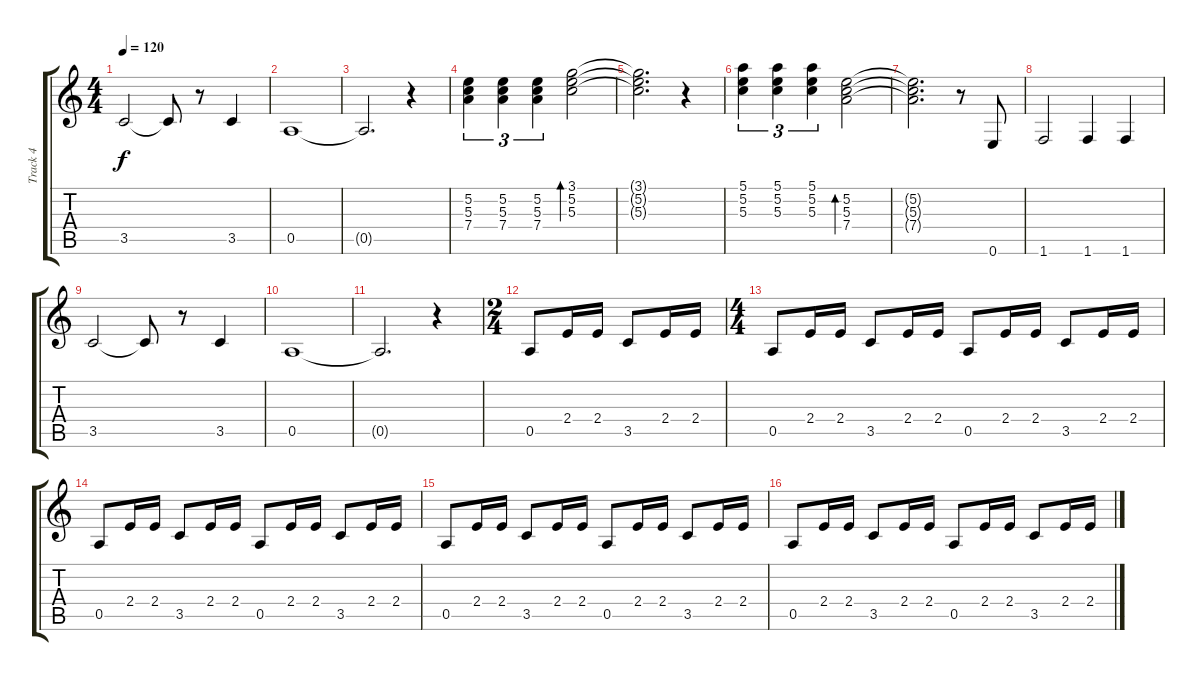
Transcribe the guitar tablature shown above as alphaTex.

\track ("Track 4" "Track 4") {instrument acousticguitarsteel}
\staff {score tabs}
\tuning (E4 B3 G3 D3 A2 E2) {hide}
\ts (4 4)
\tempo 120
\clef g2
\ks c
3.5.2{dy f} 3.5{t}.8 r.8 3.5.4 |
0.5.1 |
0.5{t}.2{d} r.4 |
(5.2 5.3 7.4).4{tu (3 2)} (5.2 5.3 7.4).4{tu (3 2)} (5.2 5.3 7.4).4{tu (3 2)} (3.1 5.2 5.3).2{bd 240} |
(3.1{t} 5.2{t} 5.3{t}).2{d} r.4 |
(5.1 5.2 5.3).4{tu (3 2)} (5.1 5.2 5.3).4{tu (3 2)} (5.1 5.2 5.3).4{tu (3 2)} (5.2 5.3 7.4).2{bd 240} |
(5.2{t} 5.3{t} 7.4{t}).2{d} r.8 0.6.8 |
1.6.2 1.6.4 1.6.4 |
3.5.2 3.5{t}.8 r.8 3.5.4 |
0.5.1 |
0.5{t}.2{d} r.4 |
\ts (2 4)
0.5.8 2.4.16 2.4.16 3.5.8 2.4.16 2.4.16 |
\ts (4 4)
0.5.8 2.4.16 2.4.16 3.5.8 2.4.16 2.4.16 0.5.8 2.4.16 2.4.16 3.5.8 2.4.16 2.4.16 |
0.5.8 2.4.16 2.4.16 3.5.8 2.4.16 2.4.16 0.5.8 2.4.16 2.4.16 3.5.8 2.4.16 2.4.16 |
0.5.8 2.4.16 2.4.16 3.5.8 2.4.16 2.4.16 0.5.8 2.4.16 2.4.16 3.5.8 2.4.16 2.4.16 |
0.5.8 2.4.16 2.4.16 3.5.8 2.4.16 2.4.16 0.5.8 2.4.16 2.4.16 3.5.8 2.4.16 2.4.16
